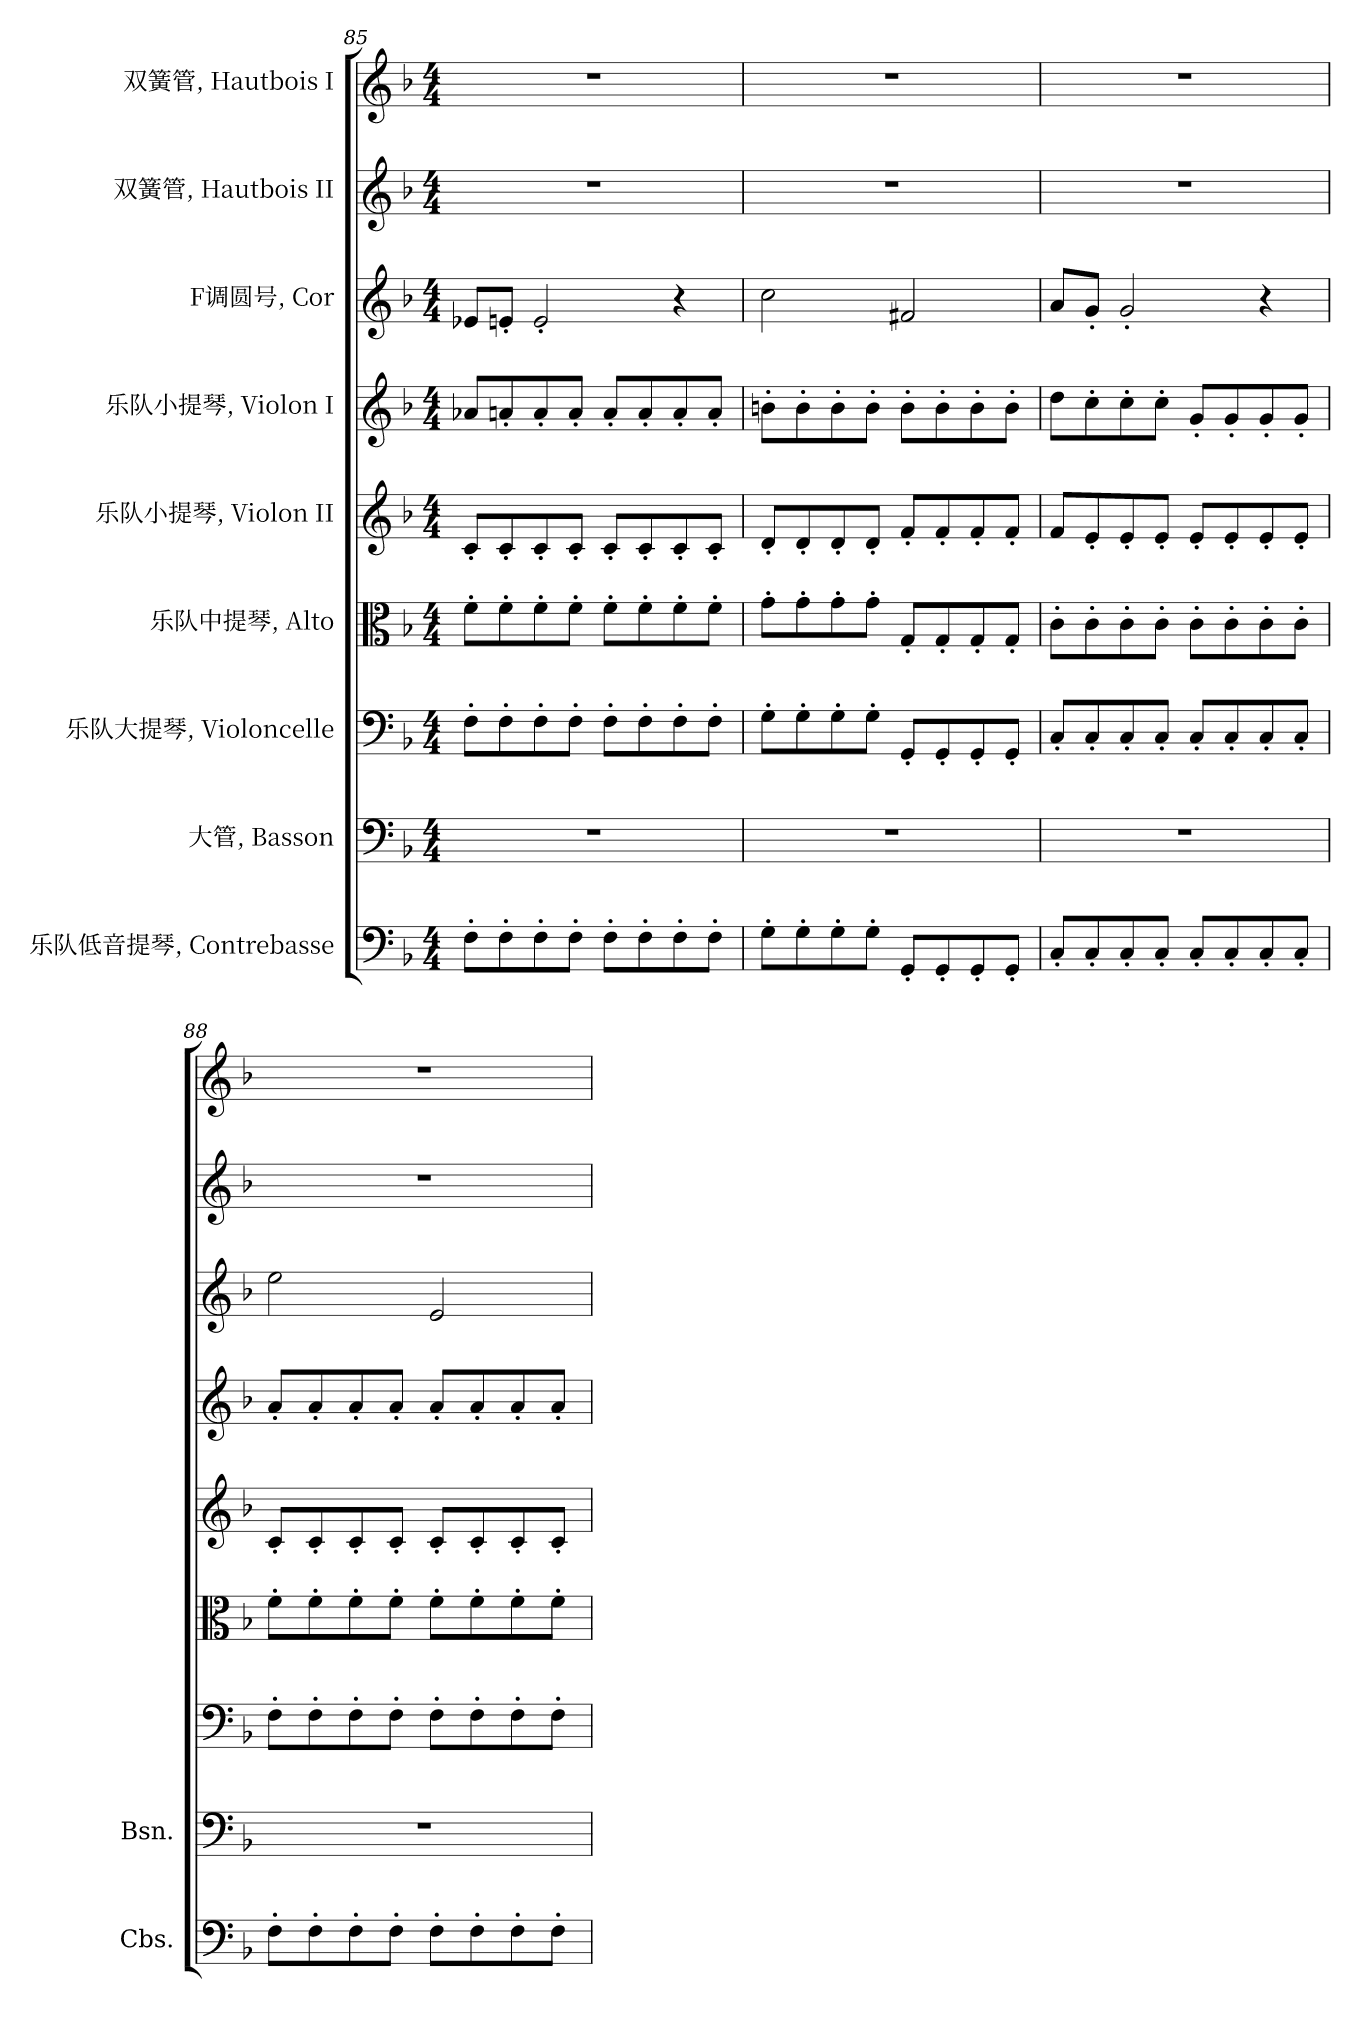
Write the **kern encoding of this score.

**kern	**kern	**kern	**kern	**kern	**kern	**kern	**kern	**kern
*part9	*part8	*part7	*part6	*part5	*part4	*part3	*part2	*part1
*staff9	*staff8	*staff7	*staff6	*staff5	*staff4	*staff3	*staff2	*staff1
*I"乐队低音提琴, Contrebasse	*I"大管, Basson	*I"乐队大提琴, Violoncelle	*I"乐队中提琴, Alto	*I"乐队小提琴, Violon II	*I"乐队小提琴, Violon I	*I"F调圆号, Cor	*I"双簧管, Hautbois II	*I"双簧管, Hautbois I
*I'Cbs.	*I'Bsn.	*	*	*	*	*	*	*
*clefF4	*clefF4	*clefF4	*clefC3	*clefG2	*clefG2	*clefG2	*clefG2	*clefG2
*ITrd7c12	*	*	*	*	*	*ITrd4c7	*	*
*k[b-]	*k[b-]	*k[b-]	*k[b-]	*k[b-]	*k[b-]	*k[b-e-]	*k[b-]	*k[b-]
*M4/4	*M4/4	*M4/4	*M4/4	*M4/4	*M4/4	*M4/4	*M4/4	*M4/4
=85	=85	=85	=85	=85	=85	=85	=85	=85
8FF'\L	1r	8F'\L	8f'\L	8c'/L	8a-X/L	8A-X/L	1r	1r
8FF'\	.	8F'\	8f'\	8c'/	8an'/	8An'/J	.	.
8FF'\	.	8F'\	8f'\	8c'/	8a'/	2A'/	.	.
8FF'\J	.	8F'\J	8f'\J	8c'/J	8a'/J	.	.	.
8FF'\L	.	8F'\L	8f'\L	8c'/L	8a'/L	.	.	.
8FF'\	.	8F'\	8f'\	8c'/	8a'/	.	.	.
8FF'\	.	8F'\	8f'\	8c'/	8a'/	4r	.	.
8FF'\J	.	8F'\J	8f'\J	8c'/J	8a'/J	.	.	.
!!LO:PB:g=z
=86	=86	=86	=86	=86	=86	=86	=86	=86
8GG'\L	1r	8G'\L	8g'\L	8d'/L	8bn'\L	2f\	1r	1r
8GG'\	.	8G'\	8g'\	8d'/	8b'\	.	.	.
8GG'\	.	8G'\	8g'\	8d'/	8b'\	.	.	.
8GG'\J	.	8G'\J	8g'\J	8d'/J	8b'\J	.	.	.
8GGG'/L	.	8GG'/L	8G'/L	8f'/L	8b'\L	2Bn/	.	.
8GGG'/	.	8GG'/	8G'/	8f'/	8b'\	.	.	.
8GGG'/	.	8GG'/	8G'/	8f'/	8b'\	.	.	.
8GGG'/J	.	8GG'/J	8G'/J	8f'/J	8b'\J	.	.	.
=87	=87	=87	=87	=87	=87	=87	=87	=87
8CC'/L	1r	8C'/L	8c'\L	8f/L	8dd\L	8d/L	1r	1r
8CC'/	.	8C'/	8c'\	8e'/	8cc'\	8c'/J	.	.
8CC'/	.	8C'/	8c'\	8e'/	8cc'\	2c'/	.	.
8CC'/J	.	8C'/J	8c'\J	8e'/J	8cc'\J	.	.	.
8CC'/L	.	8C'/L	8c'\L	8e'/L	8g'/L	.	.	.
8CC'/	.	8C'/	8c'\	8e'/	8g'/	.	.	.
8CC'/	.	8C'/	8c'\	8e'/	8g'/	4r	.	.
8CC'/J	.	8C'/J	8c'\J	8e'/J	8g'/J	.	.	.
=88	=88	=88	=88	=88	=88	=88	=88	=88
8FF'\L	1r	8F'\L	8f'\L	8c'/L	8a'/L	2a\	1r	1r
8FF'\	.	8F'\	8f'\	8c'/	8a'/	.	.	.
8FF'\	.	8F'\	8f'\	8c'/	8a'/	.	.	.
8FF'\J	.	8F'\J	8f'\J	8c'/J	8a'/J	.	.	.
8FF'\L	.	8F'\L	8f'\L	8c'/L	8a'/L	2A/	.	.
8FF'\	.	8F'\	8f'\	8c'/	8a'/	.	.	.
8FF'\	.	8F'\	8f'\	8c'/	8a'/	.	.	.
8FF'\J	.	8F'\J	8f'\J	8c'/J	8a'/J	.	.	.
=	=	=	=	=	=	=	=	=
*-	*-	*-	*-	*-	*-	*-	*-	*-
